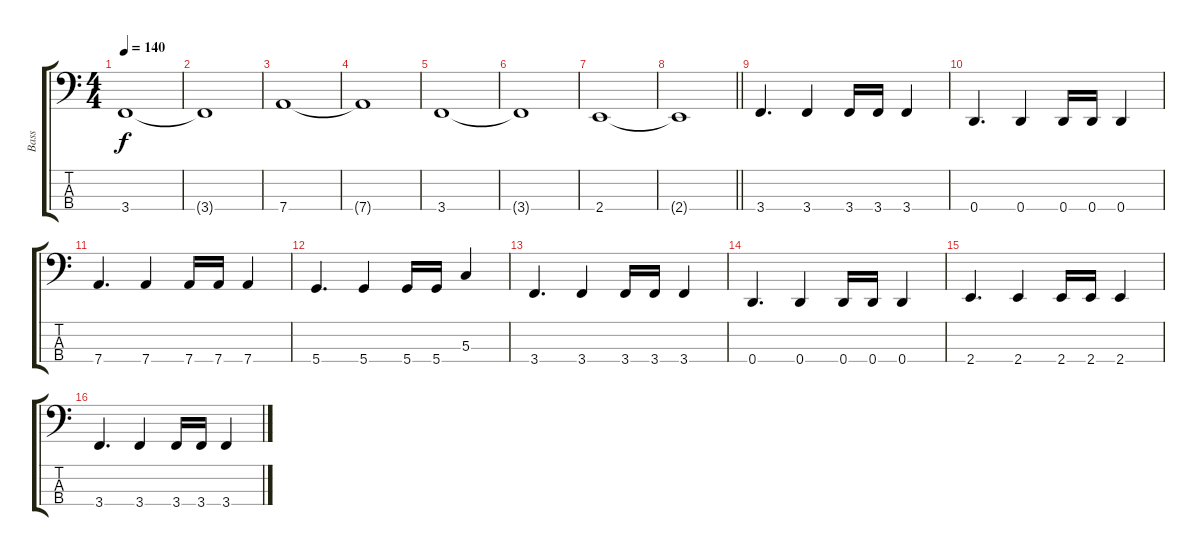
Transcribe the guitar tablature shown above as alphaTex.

\track ("Bass" "Bass") {instrument electricbassfinger}
\staff {score tabs}
\tuning (F2 C2 G1 D1) {hide}
\ts (4 4)
\section ("" "")
\tempo 140
\clef f4
\ks c
3.4.1{dy f} |
3.4{t}.1 |
7.4.1 |
7.4{t}.1 |
3.4.1 |
3.4{t}.1 |
2.4.1 |
\barLineRight lightlight
2.4{t}.1 |
\section ("" "")
3.4.4{d} 3.4.4 3.4.16 3.4.16 3.4.4 |
0.4.4{d} 0.4.4 0.4.16 0.4.16 0.4.4 |
7.4.4{d} 7.4.4 7.4.16 7.4.16 7.4.4 |
5.4.4{d} 5.4.4 5.4.16 5.4.16 5.3.4 |
3.4.4{d} 3.4.4 3.4.16 3.4.16 3.4.4 |
0.4.4{d} 0.4.4 0.4.16 0.4.16 0.4.4 |
2.4.4{d} 2.4.4 2.4.16 2.4.16 2.4.4 |
3.4.4{d} 3.4.4 3.4.16 3.4.16 3.4.4
